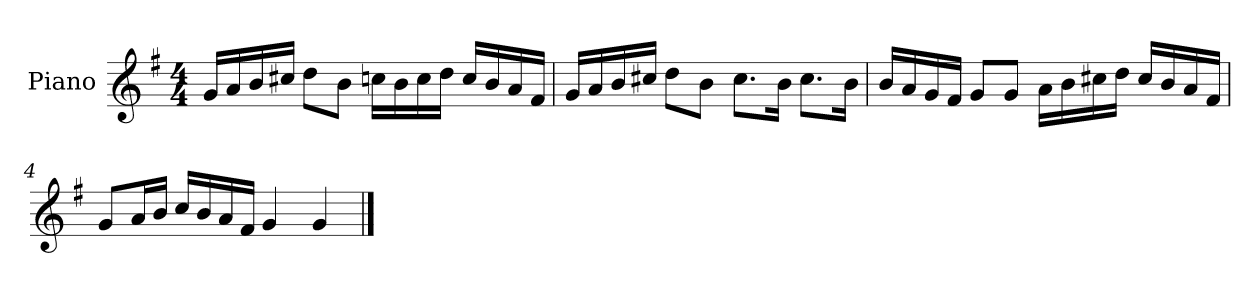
**kern
*part1
*staff1
*I"Piano
*I'P-no
*clefG2
*k[f#]
*M4/4
*MM90
=1
16g/LL
16a/
16b/
16cc#X/JJ
8dd\L
8b\J
16ccn\LL
16b\
16cc\
16dd\JJ
16cc/LL
16b/
16a/
16f#/JJ
=2
16g/LL
16a/
16b/
16cc#X/JJ
8dd\L
8b\J
8.cc#\L
16b\Jk
8.cc#\L
16b\Jk
=3
16b/LL
16a/
16g/
16f#/JJ
8g/L
8g/J
16a\LL
16b\
16cc#X\
16dd\JJ
16cc#/LL
16b/
16a/
16f#/JJ
!!LO:LB:g=z
=4
8g/L
16a/L
16b/JJ
16cc/LL
16b/
16a/
16f#/JJ
4g/
4g/
==
*-
